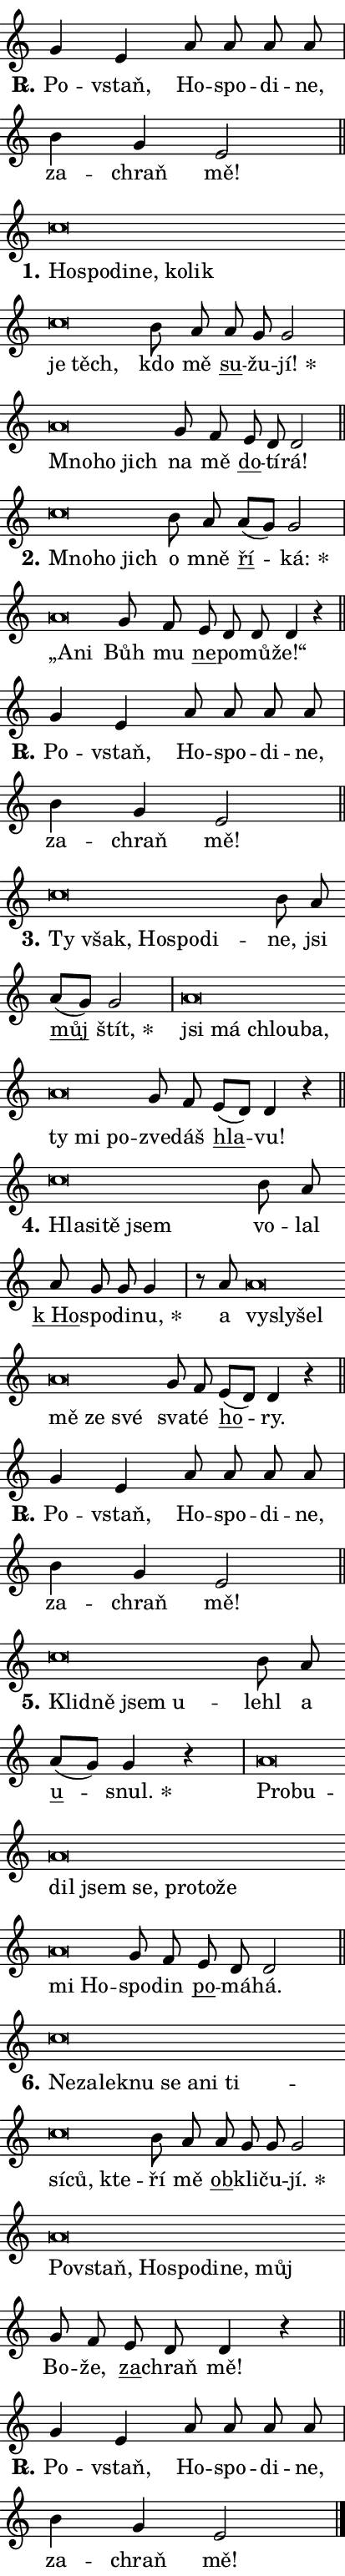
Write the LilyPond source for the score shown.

\version "2.22.1"
\header { tagline = "" }
\paper {
  indent = 0\cm
  top-margin = 0\cm
  right-margin = 0\cm
  bottom-margin = 0\cm
  left-margin = 0\cm
  paper-width = 7\cm
  page-breaking = #ly:one-page-breaking
  system-system-spacing.basic-distance = #11
  score-system-spacing.basic-distance = #11
  ragged-last = ##f
}


%% Author: Thomas Morley
%% https://lists.gnu.org/archive/html/lilypond-user/2020-05/msg00002.html
#(define (line-position grob)
"Returns position of @var[grob} in current system:
   @code{'start}, if at first time-step
   @code{'end}, if at last time-step
   @code{'middle} otherwise
"
  (let* ((col (ly:item-get-column grob))
         (ln (ly:grob-object col 'left-neighbor))
         (rn (ly:grob-object col 'right-neighbor))
         (col-to-check-left (if (ly:grob? ln) ln col))
         (col-to-check-right (if (ly:grob? rn) rn col))
         (break-dir-left
           (and
             (ly:grob-property col-to-check-left 'non-musical #f)
             (ly:item-break-dir col-to-check-left)))
         (break-dir-right
           (and
             (ly:grob-property col-to-check-right 'non-musical #f)
             (ly:item-break-dir col-to-check-right))))
        (cond ((eqv? 1 break-dir-left) 'start)
              ((eqv? -1 break-dir-right) 'end)
              (else 'middle))))

#(define (tranparent-at-line-position vctor)
  (lambda (grob)
  "Relying on @code{line-position} select the relevant enry from @var{vctor}.
Used to determine transparency,"
    (case (line-position grob)
      ((end) (not (vector-ref vctor 0)))
      ((middle) (not (vector-ref vctor 1)))
      ((start) (not (vector-ref vctor 2))))))

noteHeadBreakVisibility =
#(define-music-function (break-visibility)(vector?)
"Makes @code{NoteHead}s transparent relying on @var{break-visibility}"
#{
  \override NoteHead.transparent =
    #(tranparent-at-line-position break-visibility)
#})

#(define delete-ledgers-for-transparent-note-heads
  (lambda (grob)
    "Reads whether a @code{NoteHead} is transparent.
If so this @code{NoteHead} is removed from @code{'note-heads} from
@var{grob}, which is supposed to be @code{LedgerLineSpanner}.
As a result ledgers are not printed for this @code{NoteHead}"
    (let* ((nhds-array (ly:grob-object grob 'note-heads))
           (nhds-list
             (if (ly:grob-array? nhds-array)
                 (ly:grob-array->list nhds-array)
                 '()))
           ;; Relies on the transparent-property being done before
           ;; Staff.LedgerLineSpanner.after-line-breaking is executed.
           ;; This is fragile ...
           (to-keep
             (remove
               (lambda (nhd)
                 (ly:grob-property nhd 'transparent #f))
               nhds-list)))
      ;; TODO find a better method to iterate over grob-arrays, similiar
      ;; to filter/remove etc for lists
      ;; For now rebuilt from scratch
      (set! (ly:grob-object grob 'note-heads)  '())
      (for-each
        (lambda (nhd)
          (ly:pointer-group-interface::add-grob grob 'note-heads nhd))
        to-keep))))

hideNotes = {
  \noteHeadBreakVisibility #begin-of-line-visible
}
unHideNotes = {
  \noteHeadBreakVisibility #all-visible
}

% work-around for resetting accidentals
% https://lilypond.org/doc/v2.23/Documentation/notation/displaying-rhythms#unmetered-music
cadenzaMeasure = {
  \cadenzaOff
  \partial 1024 s1024
  \cadenzaOn
}

#(define-markup-command (accent layout props text) (markup?)
  "Underline accented syllable"
  (interpret-markup layout props
    #{\markup \override #'(offset . 4.3) \underline { #text }#}))

responsum = \markup \concat {
  "R" \hspace #-1.05 \path #0.1 #'((moveto 0 0.07) (lineto 0.9 0.8)) \hspace #0.05 "."
}

\layout {
    \context {
        \Staff
        \remove "Time_signature_engraver"
        \override LedgerLineSpanner.after-line-breaking = #delete-ledgers-for-transparent-note-heads
    }
    \context {
        \Voice {
            \override NoteHead.output-attributes = #'((class . "notehead"))
            \override Hairpin.height = #0.55
        }
    }
    \context {
        \Lyrics {
            \override StanzaNumber.output-attributes = #'((class . "stanzanumber"))
            \override LyricSpace.minimum-distance = #0.9
            \override LyricText.font-name = #"TeX Gyre Schola"
            \override LyricText.font-size = 1
            \override StanzaNumber.font-name = #"TeX Gyre Schola Bold"
            \override StanzaNumber.font-size = 1
        }
    }
}

% magnetic-lyrics.ily
%
%   written by
%     Jean Abou Samra <jean@abou-samra.fr>
%     Werner Lemberg <wl@gnu.org>
%
%   adapted by
%     Jiri Hon <jiri.hon@gmail.com>
%
% Version 2022-Apr-15

% https://www.mail-archive.com/lilypond-user@gnu.org/msg149350.html

#(define (Left_hyphen_pointer_engraver context)
   "Collect syllable-hyphen-syllable occurrences in lyrics and store
them in properties.  This engraver only looks to the left.  For
example, if the lyrics input is @code{foo -- bar}, it does the
following.

@itemize @bullet
@item
Set the @code{text} property of the @code{LyricHyphen} grob between
@q{foo} and @q{bar} to @code{foo}.

@item
Set the @code{left-hyphen} property of the @code{LyricText} grob with
text @q{foo} to the @code{LyricHyphen} grob between @q{foo} and
@q{bar}.
@end itemize

Use this auxiliary engraver in combination with the
@code{lyric-@/text::@/apply-@/magnetic-@/offset!} hook."
   (let ((hyphen #f)
         (text #f))
     (make-engraver
      (acknowledgers
       ((lyric-syllable-interface engraver grob source-engraver)
        (set! text grob)))
      (end-acknowledgers
       ((lyric-hyphen-interface engraver grob source-engraver)
        ;(when (not (grob::has-interface grob 'lyric-space-interface))
          (set! hyphen grob)));)
      ((stop-translation-timestep engraver)
       (when (and text hyphen)
         (ly:grob-set-object! text 'left-hyphen hyphen))
       (set! text #f)
       (set! hyphen #f)))))

#(define (lyric-text::apply-magnetic-offset! grob)
   "If the space between two syllables is less than the value in
property @code{LyricText@/.details@/.squash-threshold}, move the right
syllable to the left so that it gets concatenated with the left
syllable.

Use this function as a hook for
@code{LyricText@/.after-@/line-@/breaking} if the
@code{Left_@/hyphen_@/pointer_@/engraver} is active."
   (let ((hyphen (ly:grob-object grob 'left-hyphen #f)))
     (when hyphen
       (let ((left-text (ly:spanner-bound hyphen LEFT)))
         (when (grob::has-interface left-text 'lyric-syllable-interface)
           (let* ((common (ly:grob-common-refpoint grob left-text X))
                  (this-x-ext (ly:grob-extent grob common X))
                  (left-x-ext
                   (begin
                     ;; Trigger magnetism for left-text.
                     (ly:grob-property left-text 'after-line-breaking)
                     (ly:grob-extent left-text common X)))
                  ;; `delta` is the gap width between two syllables.
                  (delta (- (interval-start this-x-ext)
                            (interval-end left-x-ext)))
                  (details (ly:grob-property grob 'details))
                  (threshold (assoc-get 'squash-threshold details 0.2)))
             (when (< delta threshold)
               (let* (;; We have to manipulate the input text so that
                      ;; ligatures crossing syllable boundaries are not
                      ;; disabled.  For languages based on the Latin
                      ;; script this is essentially a beautification.
                      ;; However, for non-Western scripts it can be a
                      ;; necessity.
                      (lt (ly:grob-property left-text 'text))
                      (rt (ly:grob-property grob 'text))
                      (is-space (grob::has-interface hyphen 'lyric-space-interface))
                      (space (if is-space " " ""))
                      (space-markup (grob-interpret-markup grob " "))
                      (space-size (interval-length (ly:stencil-extent space-markup X)))
                      (extra-delta (if is-space space-size 0))
                      ;; Append new syllable.
                      (ltrt-space (if (and (string? lt) (string? rt))
                                (string-append lt space rt)
                                (make-concat-markup (list lt space rt))))
                      ;; Right-align `ltrt` to the right side.
                      (ltrt-space-markup (grob-interpret-markup
                               grob
                               (make-translate-markup
                                (cons (interval-length this-x-ext) 0)
                                (make-right-align-markup ltrt-space)))))
                 (begin
                   ;; Don't print `left-text`.
                   (ly:grob-set-property! left-text 'stencil #f)
                   ;; Set text and stencil (which holds all collected
                   ;; syllables so far) and shift it to the left.
                   (ly:grob-set-property! grob 'text ltrt-space)
                   (ly:grob-set-property! grob 'stencil ltrt-space-markup)
                   (ly:grob-translate-axis! grob (- (- delta extra-delta)) X))))))))))


#(define (lyric-hyphen::displace-bounds-first grob)
   ;; Make very sure this callback isn't triggered too early.
   (let ((left (ly:spanner-bound grob LEFT))
         (right (ly:spanner-bound grob RIGHT)))
     (ly:grob-property left 'after-line-breaking)
     (ly:grob-property right 'after-line-breaking)
     (ly:lyric-hyphen::print grob)))

squashThreshold = #0.4

\layout {
  \context {
    \Lyrics
    \consists #Left_hyphen_pointer_engraver
    \override LyricText.after-line-breaking =
      #lyric-text::apply-magnetic-offset!
    \override LyricHyphen.stencil = #lyric-hyphen::displace-bounds-first
    \override LyricText.details.squash-threshold = \squashThreshold
    \override LyricHyphen.minimum-distance = 0
    \override LyricHyphen.minimum-length = \squashThreshold
  }
}

squash = \override LyricText.details.squash-threshold = 9999
unSquash = \override LyricText.details.squash-threshold = \squashThreshold

left = \override LyricText.self-alignment-X = #LEFT
unLeft = \revert LyricText.self-alignment-X

starOffset = #(lambda (grob) 
                (let ((x_offset (ly:self-alignment-interface::aligned-on-x-parent grob)))
                  (if (= x_offset 0) 0 (+ x_offset 1.2))))

star = #(define-music-function (syllable)(string?)
"Append star separator at the end of a syllable"
#{
  \once \override LyricText.X-offset = #starOffset
  \lyricmode { \markup {
    #syllable
    \override #'((font-name . "TeX Gyre Schola Bold")) \hspace #0.2 \lower #0.65 \larger "*"
  } }
#})

starAccent = #(define-music-function (syllable)(string?)
"Append star separator at the end of a syllable and make accent"
#{
  \once \override LyricText.X-offset = #starOffset
  \lyricmode { \markup {
    \accent #syllable
    \override #'((font-name . "TeX Gyre Schola Bold")) \hspace #0.2 \lower #0.65 \larger "*"
  } }
#})

breath = #(define-music-function (syllable)(string?)
"Append breathing indicator at the end of a syllable"
#{
  \lyricmode { \markup { #syllable "+" } }
#})

optionalBreath = #(define-music-function (syllable)(string?)
"Append optional breathing indicator at the end of a syllable"
#{
  \lyricmode { \markup { #syllable "(+)" } }
#})


\score {
    <<
        \new Voice = "melody" { \cadenzaOn \key c \major \relative { g'4 e a8 a a a \cadenzaMeasure \bar "|" b4 g e2 \cadenzaMeasure \bar "||" \break }
\relative { c''\breve*1/16 \hideNotes \breve*1/16 \bar "" \breve*1/16 \bar "" \breve*1/16 \bar "" \breve*1/16 \bar "" \breve*1/16 \bar "" \breve*1/16 \breve*1/16 \bar "" \unHideNotes b8 a \bar "" a g g2 \cadenzaMeasure \bar "|" a\breve*1/16 \hideNotes \breve*1/16 \breve*1/16 \bar "" \unHideNotes g8 f \bar "" e d d2 \cadenzaMeasure \bar "||" \break }
\relative { c''\breve*1/16 \hideNotes \breve*1/16 \breve*1/16 \bar "" \unHideNotes b8 a \bar "" a[( g)] g2 \cadenzaMeasure \bar "|" a\breve*1/16 \hideNotes \breve*1/16 \bar "" \unHideNotes g8 f \bar "" e d d d4 r \cadenzaMeasure \bar "||" \break }
\relative { g'4 e a8 a a a \cadenzaMeasure \bar "|" b4 g e2 \cadenzaMeasure \bar "||" \break }
\relative { c''\breve*1/16 \hideNotes \breve*1/16 \bar "" \breve*1/16 \bar "" \breve*1/16 \breve*1/16 \bar "" \unHideNotes b8 a \bar "" a[( g)] g2 \cadenzaMeasure \bar "|" a\breve*1/16 \hideNotes \breve*1/16 \bar "" \breve*1/16 \bar "" \breve*1/16 \bar "" \breve*1/16 \bar "" \breve*1/16 \breve*1/16 \bar "" \unHideNotes g8 f \bar "" e[( d)] d4 r \cadenzaMeasure \bar "||" \break }
\relative { c''\breve*1/16 \hideNotes \breve*1/16 \bar "" \breve*1/16 \breve*1/16 \bar "" \unHideNotes b8 a \bar "" a g g g4 \cadenzaMeasure \bar "|" r8 a8 a\breve*1/16 \hideNotes \breve*1/16 \bar "" \breve*1/16 \bar "" \breve*1/16 \bar "" \breve*1/16 \breve*1/16 \bar "" \unHideNotes g8 f \bar "" e[( d)] d4 r \cadenzaMeasure \bar "||" \break }
\relative { g'4 e a8 a a a \cadenzaMeasure \bar "|" b4 g e2 \cadenzaMeasure \bar "||" \break }
\relative { c''\breve*1/16 \hideNotes \breve*1/16 \bar "" \breve*1/16 \breve*1/16 \bar "" \unHideNotes b8 a \bar "" a[( g)] g4 r \cadenzaMeasure \bar "|" a\breve*1/16 \hideNotes \breve*1/16 \bar "" \breve*1/16 \bar "" \breve*1/16 \bar "" \breve*1/16 \bar "" \breve*1/16 \bar "" \breve*1/16 \bar "" \breve*1/16 \bar "" \breve*1/16 \breve*1/16 \bar "" \unHideNotes g8 f \bar "" e d d2 \cadenzaMeasure \bar "||" \break }
\relative { c''\breve*1/16 \hideNotes \breve*1/16 \bar "" \breve*1/16 \bar "" \breve*1/16 \bar "" \breve*1/16 \bar "" \breve*1/16 \bar "" \breve*1/16 \bar "" \breve*1/16 \bar "" \breve*1/16 \bar "" \breve*1/16 \breve*1/16 \bar "" \unHideNotes b8 a \bar "" a g g g2 \cadenzaMeasure \bar "|" a\breve*1/16 \hideNotes \breve*1/16 \bar "" \breve*1/16 \bar "" \breve*1/16 \bar "" \breve*1/16 \bar "" \breve*1/16 \breve*1/16 \bar "" \unHideNotes g8 f \bar "" e d d4 r \cadenzaMeasure \bar "||" \break }
\relative { g'4 e a8 a a a \cadenzaMeasure \bar "|" b4 g e2 \cadenzaMeasure \bar "||" \break } \bar "|." }
        \new Lyrics \lyricsto "melody" { \lyricmode { \set stanza = \responsum
Po -- vstaň, Ho -- spo -- di -- ne, za -- chraň mě!
\set stanza = "1."
\left Ho -- \squash spo -- di -- ne, ko -- lik je těch, \unLeft \unSquash kdo mě \markup \accent su -- žu -- \star jí! \left Mno -- \squash ho jich \unLeft \unSquash na mě \markup \accent do -- tí -- rá!
\set stanza = "2."
\left Mno -- \squash ho jich \unLeft \unSquash o mně \markup \accent ří -- \star ká: \left „A -- \squash ni \unLeft \unSquash Bůh mu \markup \accent ne -- po -- mů -- že!“
\set stanza = \responsum
Po -- vstaň, Ho -- spo -- di -- ne, za -- chraň mě!
\set stanza = "3."
\left Ty \squash však, Ho -- spo -- di -- \unLeft \unSquash ne, jsi \markup \accent můj \star štít, \left jsi \squash má chlou -- ba, ty mi po -- \unLeft \unSquash zve -- dáš \markup \accent hla -- vu!
\set stanza = "4."
\left Hla -- \squash si -- tě jsem \unLeft \unSquash vo -- lal \markup \accent "k Ho" -- spo -- di -- \star nu, a \left vy -- \squash sly -- šel mě ze své \unLeft \unSquash sva -- té \markup \accent ho -- ry.
\set stanza = \responsum
Po -- vstaň, Ho -- spo -- di -- ne, za -- chraň mě!
\set stanza = "5."
\left Klid -- \squash ně jsem u -- \unLeft \unSquash lehl a \markup \accent u -- \star snul. \left Pro -- \squash bu -- dil jsem se, pro -- to -- že mi Ho -- \unLeft \unSquash spo -- din \markup \accent po -- má -- há.
\set stanza = "6."
\left Ne -- \squash za -- lek -- nu se a -- ni ti -- sí -- ců, kte -- \unLeft \unSquash ří mě \markup \accent ob -- kli -- ču -- \star jí. \left Po -- \squash vstaň, Ho -- spo -- di -- ne, můj \unLeft \unSquash Bo -- že, \markup \accent za -- chraň mě!
\set stanza = \responsum
Po -- vstaň, Ho -- spo -- di -- ne, za -- chraň mě! } }
    >>
    \layout {}
}
